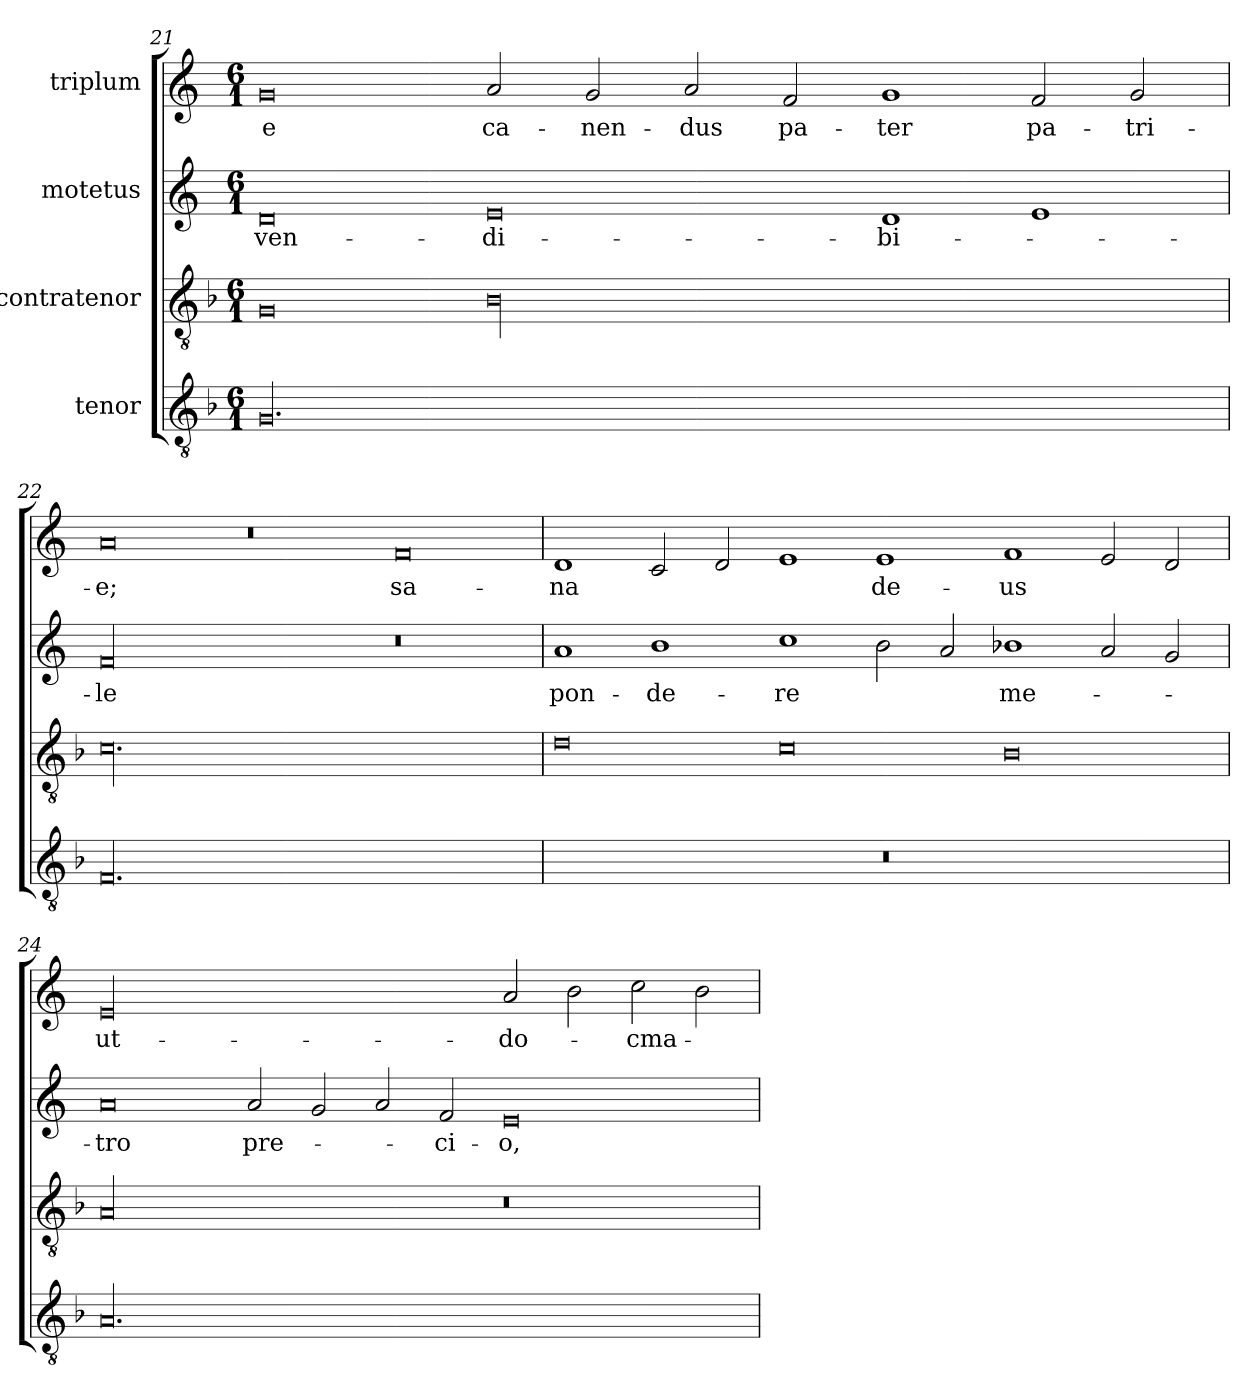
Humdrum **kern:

**kern	**kern	**kern	**text	**kern	**text
*part4	*part3	*part2	*part2	*part1	*part1
*staff4	*staff3	*staff2	*staff2	*staff1	*staff1
*I"tenor	*I"contratenor	*I"motetus	*	*I"triplum	*
*clefGv2	*clefGv2	*clefG2	*	*clefG2	*
*k[b-]	*k[b-]	*k[]	*	*k[]	*
*F:	*F:	*C:	*	*C:	*
*M6/1	*M6/1	*M6/1	*	*M6/1	*
=21	=21	=21	=21	=21	=21
00.G/	0G/	0d/	ven-	0g/	-e
.	00B-\	0e/	-di-	2a/	ca-
.	.	.	.	2g/	-nen-
.	.	.	.	2a/	-dus
.	.	.	.	2f/	pa-
.	.	1d/	-bi-	1g/	-ter
.	.	1e/	.	2f/	pa-
.	.	.	.	2g/	-tri-
=22	=22	=22	=22	=22	=22
00.F/	00.c\	00f/	-le	0a/	-e;
.	.	.	.	0r	.
.	.	0r	.	0f/	sa-
!!LO:PB:g=z
=23	=23	=23	=23	=23	=23
00.r	0d\	1a/	pon-	1d/	-na
.	.	1b\	-de-	2c/	.
.	.	.	.	2d/	.
.	0c\	1cc\	-re	1e/	.
.	.	2b\	.	1e/	de-
.	.	2a/	.	.	.
.	0B-\	1b-X\	me-	1f/	-us
.	.	2a/	.	2e/	.
.	.	2g/	.	2d/	.
=24	=24	=24	=24	=24	=24
00.A/	00A/	0a/	-tro	00e/	ut-
.	.	2a/	pre-	.	.
.	.	2g/	.	.	.
.	.	2a/	.	.	.
.	.	2f/	-ci-	.	.
.	0r	0e/	-o,	2a/	do-
.	.	.	.	2b\	.
.	.	.	.	2cc\	-cma-
.	.	.	.	2b\	.
=	=	=	=	=	=
*-	*-	*-	*-	*-	*-
